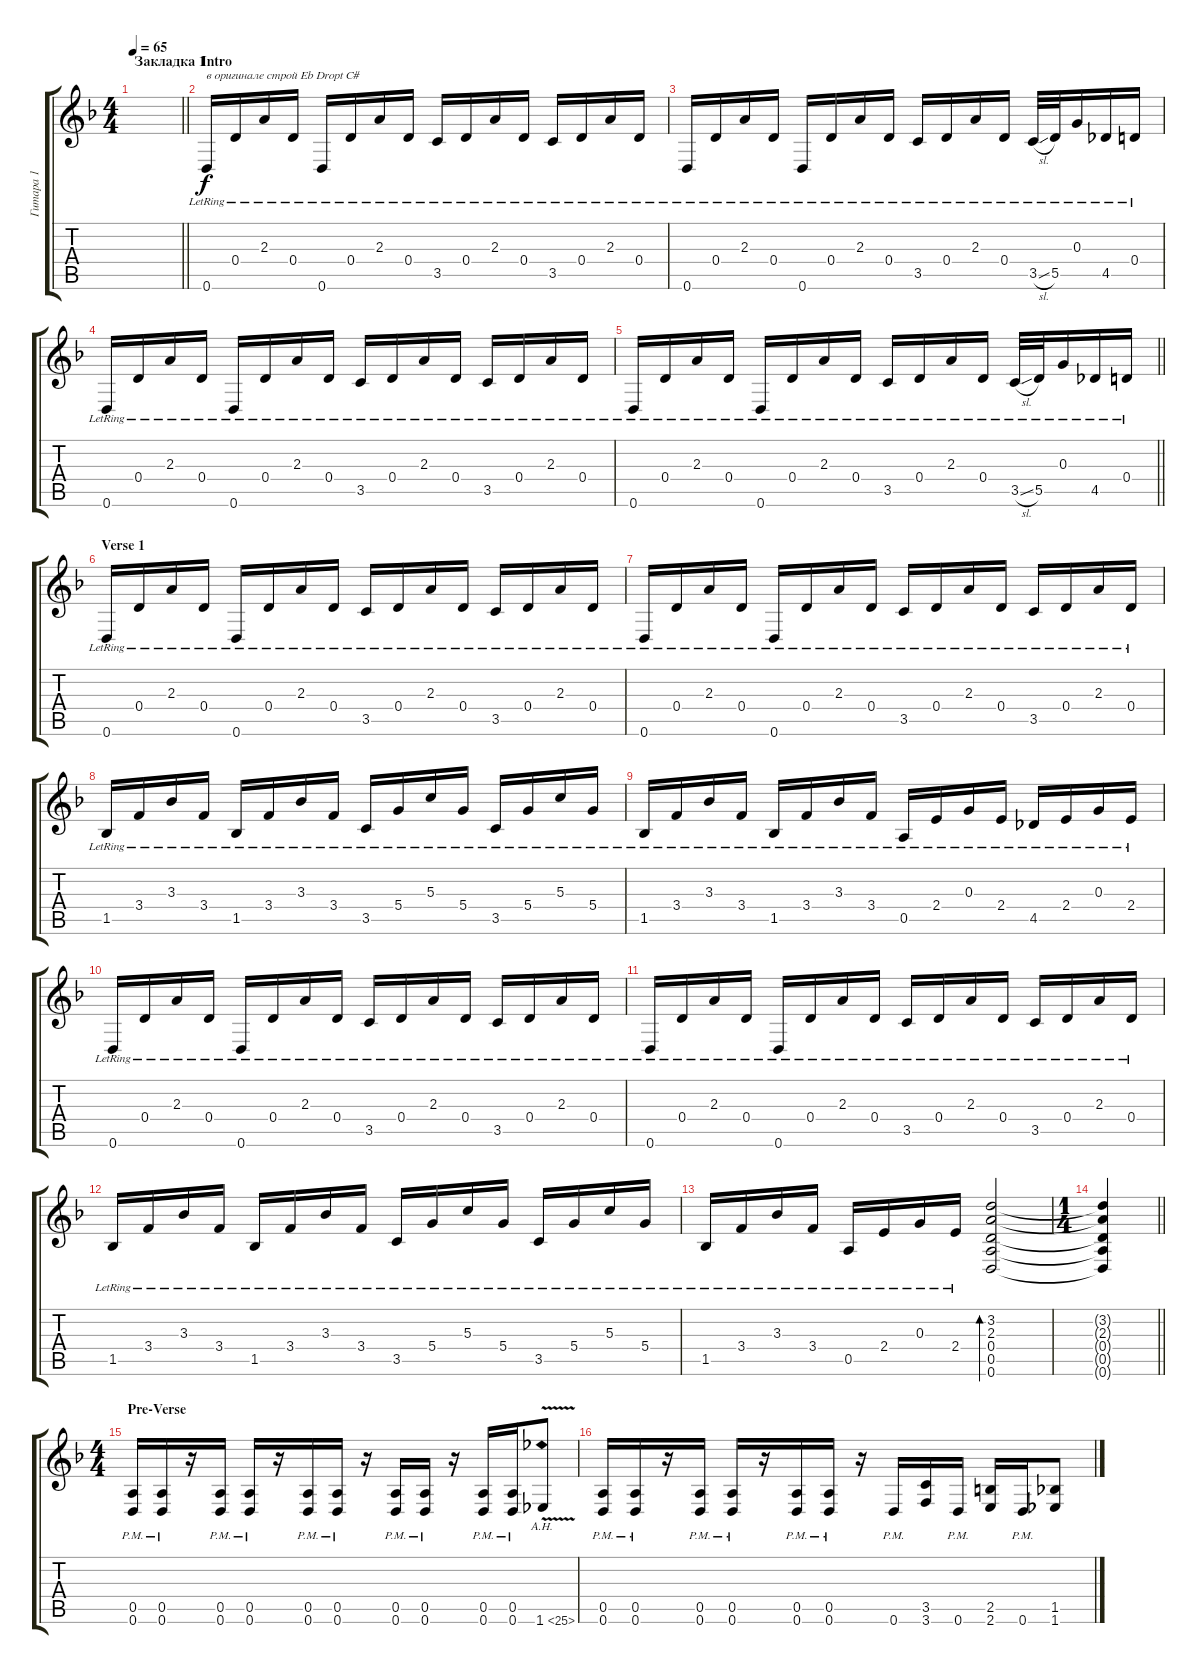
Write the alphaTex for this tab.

\track ("Гитара 1" "Гитара 1") {instrument distortionguitar}
\staff {score tabs}
\tuning (E4 B3 G3 D3 A2 D2) {hide}
\ts (4 4)
\section ("" "Закладка 1")
\tempo 65
\clef g2
\barLineRight lightlight
\ks dminor
|
\section ("" "Intro")
0.6{lr}.16{txt "в оригинале строй Eb Dropt C#"} 0.4{lr}.16 2.3{lr}.16 0.4{lr}.16 0.6{lr}.16 0.4{lr}.16 2.3{lr}.16 0.4{lr}.16 3.5{lr}.16 0.4{lr}.16 2.3{lr}.16 0.4{lr}.16 3.5{lr}.16 0.4{lr}.16 2.3{lr}.16 0.4{lr}.16 |
0.6{lr}.16 0.4{lr}.16 2.3{lr}.16 0.4{lr}.16 0.6{lr}.16 0.4{lr}.16 2.3{lr}.16 0.4{lr}.16 3.5{lr}.16 0.4{lr}.16 2.3{lr}.16 0.4{lr}.16 3.5{sl lr}.32 5.5{lr}.32 0.3{lr}.16 4.5{lr}.16 0.4{lr}.16 |
0.6{lr}.16 0.4{lr}.16 2.3{lr}.16 0.4{lr}.16 0.6{lr}.16 0.4{lr}.16 2.3{lr}.16 0.4{lr}.16 3.5{lr}.16 0.4{lr}.16 2.3{lr}.16 0.4{lr}.16 3.5{lr}.16 0.4{lr}.16 2.3{lr}.16 0.4{lr}.16 |
\barLineRight lightlight
0.6{lr}.16 0.4{lr}.16 2.3{lr}.16 0.4{lr}.16 0.6{lr}.16 0.4{lr}.16 2.3{lr}.16 0.4{lr}.16 3.5{lr}.16 0.4{lr}.16 2.3{lr}.16 0.4{lr}.16 3.5{sl lr}.32 5.5{lr}.32 0.3{lr}.16 4.5{lr}.16 0.4{lr}.16 |
\section ("" "Verse 1")
0.6{lr}.16 0.4{lr}.16 2.3{lr}.16 0.4{lr}.16 0.6{lr}.16 0.4{lr}.16 2.3{lr}.16 0.4{lr}.16 3.5{lr}.16 0.4{lr}.16 2.3{lr}.16 0.4{lr}.16 3.5{lr}.16 0.4{lr}.16 2.3{lr}.16 0.4{lr}.16 |
0.6{lr}.16 0.4{lr}.16 2.3{lr}.16 0.4{lr}.16 0.6{lr}.16 0.4{lr}.16 2.3{lr}.16 0.4{lr}.16 3.5{lr}.16 0.4{lr}.16 2.3{lr}.16 0.4{lr}.16 3.5{lr}.16 0.4{lr}.16 2.3{lr}.16 0.4{lr}.16 |
1.5{lr}.16 3.4{lr}.16 3.3{lr}.16 3.4{lr}.16 1.5{lr}.16 3.4{lr}.16 3.3{lr}.16 3.4{lr}.16 3.5{lr}.16 5.4{lr}.16 5.3{lr}.16 5.4{lr}.16 3.5{lr}.16 5.4{lr}.16 5.3{lr}.16 5.4{lr}.16 |
1.5{lr}.16 3.4{lr}.16 3.3{lr}.16 3.4{lr}.16 1.5{lr}.16 3.4{lr}.16 3.3{lr}.16 3.4{lr}.16 0.5{lr}.16 2.4{lr}.16 0.3{lr}.16 2.4{lr}.16 4.5{lr}.16 2.4{lr}.16 0.3{lr}.16 2.4{lr}.16 |
0.6{lr}.16 0.4{lr}.16 2.3{lr}.16 0.4{lr}.16 0.6{lr}.16 0.4{lr}.16 2.3{lr}.16 0.4{lr}.16 3.5{lr}.16 0.4{lr}.16 2.3{lr}.16 0.4{lr}.16 3.5{lr}.16 0.4{lr}.16 2.3{lr}.16 0.4{lr}.16 |
0.6{lr}.16 0.4{lr}.16 2.3{lr}.16 0.4{lr}.16 0.6{lr}.16 0.4{lr}.16 2.3{lr}.16 0.4{lr}.16 3.5{lr}.16 0.4{lr}.16 2.3{lr}.16 0.4{lr}.16 3.5{lr}.16 0.4{lr}.16 2.3{lr}.16 0.4{lr}.16 |
1.5{lr}.16 3.4{lr}.16 3.3{lr}.16 3.4{lr}.16 1.5{lr}.16 3.4{lr}.16 3.3{lr}.16 3.4{lr}.16 3.5{lr}.16 5.4{lr}.16 5.3{lr}.16 5.4{lr}.16 3.5{lr}.16 5.4{lr}.16 5.3{lr}.16 5.4{lr}.16 |
1.5{lr}.16 3.4{lr}.16 3.3{lr}.16 3.4{lr}.16 0.5{lr}.16 2.4{lr}.16 0.3{lr}.16 2.4{lr}.16 (3.2 2.3 0.4 0.5 0.6).2{bd 120} |
\ts (1 4)
\barLineRight lightlight
(3.2{t} 2.3{t} 0.4{t} 0.5{t} 0.6{t}).4 |
\ts (4 4)
\section ("" "Pre-Verse")
(0.5{pm} 0.6{pm}).16{volume 9 instrument distortionguitar} (0.5{pm} 0.6{pm}).16 r.16 (0.5{pm} 0.6{pm}).16 (0.5{pm} 0.6{pm}).16 r.16 (0.5{pm} 0.6{pm}).16 (0.5{pm} 0.6{pm}).16 r.16 (0.5{pm} 0.6{pm}).16 (0.5{pm} 0.6{pm}).16 r.16 (0.5{pm} 0.6{pm}).16 (0.5{pm} 0.6{pm}).16 1.6{ah 24 v}.8 |
(0.5{pm} 0.6{pm}).16 (0.5{pm} 0.6{pm}).16 r.16 (0.5{pm} 0.6{pm}).16 (0.5{pm} 0.6{pm}).16 r.16 (0.5{pm} 0.6{pm}).16 (0.5{pm} 0.6{pm}).16 r.16 0.6{pm}.16 (3.5 3.6).16 0.6{pm}.16 (2.5 2.6).16 0.6{pm}.16 (1.5 1.6).8
